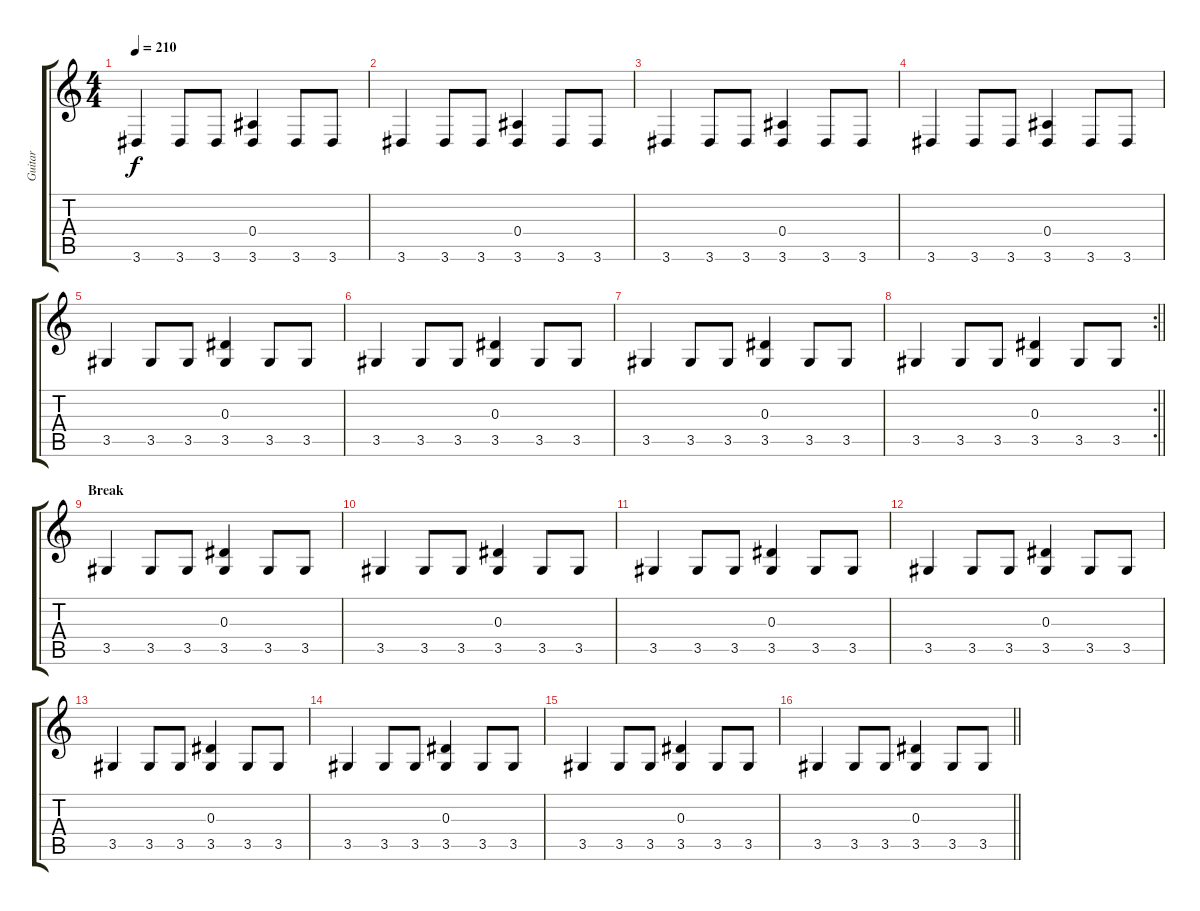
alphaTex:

\track ("Guitar" "Guitar") {instrument distortionguitar}
\staff {score tabs}
\tuning (C4 G3 Eb3 Bb2 F2 C2) {hide}
\ts (4 4)
\tempo 210
\clef g2
\ks c
3.6.4{dy f} 3.6.8 3.6.8 (0.4 3.6).4 3.6.8 3.6.8 |
3.6.4 3.6.8 3.6.8 (0.4 3.6).4 3.6.8 3.6.8 |
3.6.4 3.6.8 3.6.8 (0.4 3.6).4 3.6.8 3.6.8 |
3.6.4 3.6.8 3.6.8 (0.4 3.6).4 3.6.8 3.6.8 |
3.5.4 3.5.8 3.5.8 (0.3 3.5).4 3.5.8 3.5.8 |
3.5.4 3.5.8 3.5.8 (0.3 3.5).4 3.5.8 3.5.8 |
3.5.4 3.5.8 3.5.8 (0.3 3.5).4 3.5.8 3.5.8 |
\rc 2
\barLineRight lightlight
3.5.4 3.5.8 3.5.8 (0.3 3.5).4 3.5.8 3.5.8 |
\section ("" "Break")
3.5.4 3.5.8 3.5.8 (0.3 3.5).4 3.5.8 3.5.8 |
3.5.4 3.5.8 3.5.8 (0.3 3.5).4 3.5.8 3.5.8 |
3.5.4 3.5.8 3.5.8 (0.3 3.5).4 3.5.8 3.5.8 |
3.5.4 3.5.8 3.5.8 (0.3 3.5).4 3.5.8 3.5.8 |
3.5.4 3.5.8 3.5.8 (0.3 3.5).4 3.5.8 3.5.8 |
3.5.4 3.5.8 3.5.8 (0.3 3.5).4 3.5.8 3.5.8 |
3.5.4 3.5.8 3.5.8 (0.3 3.5).4 3.5.8 3.5.8 |
\barLineRight lightlight
3.5.4 3.5.8 3.5.8 (0.3 3.5).4 3.5.8 3.5.8
